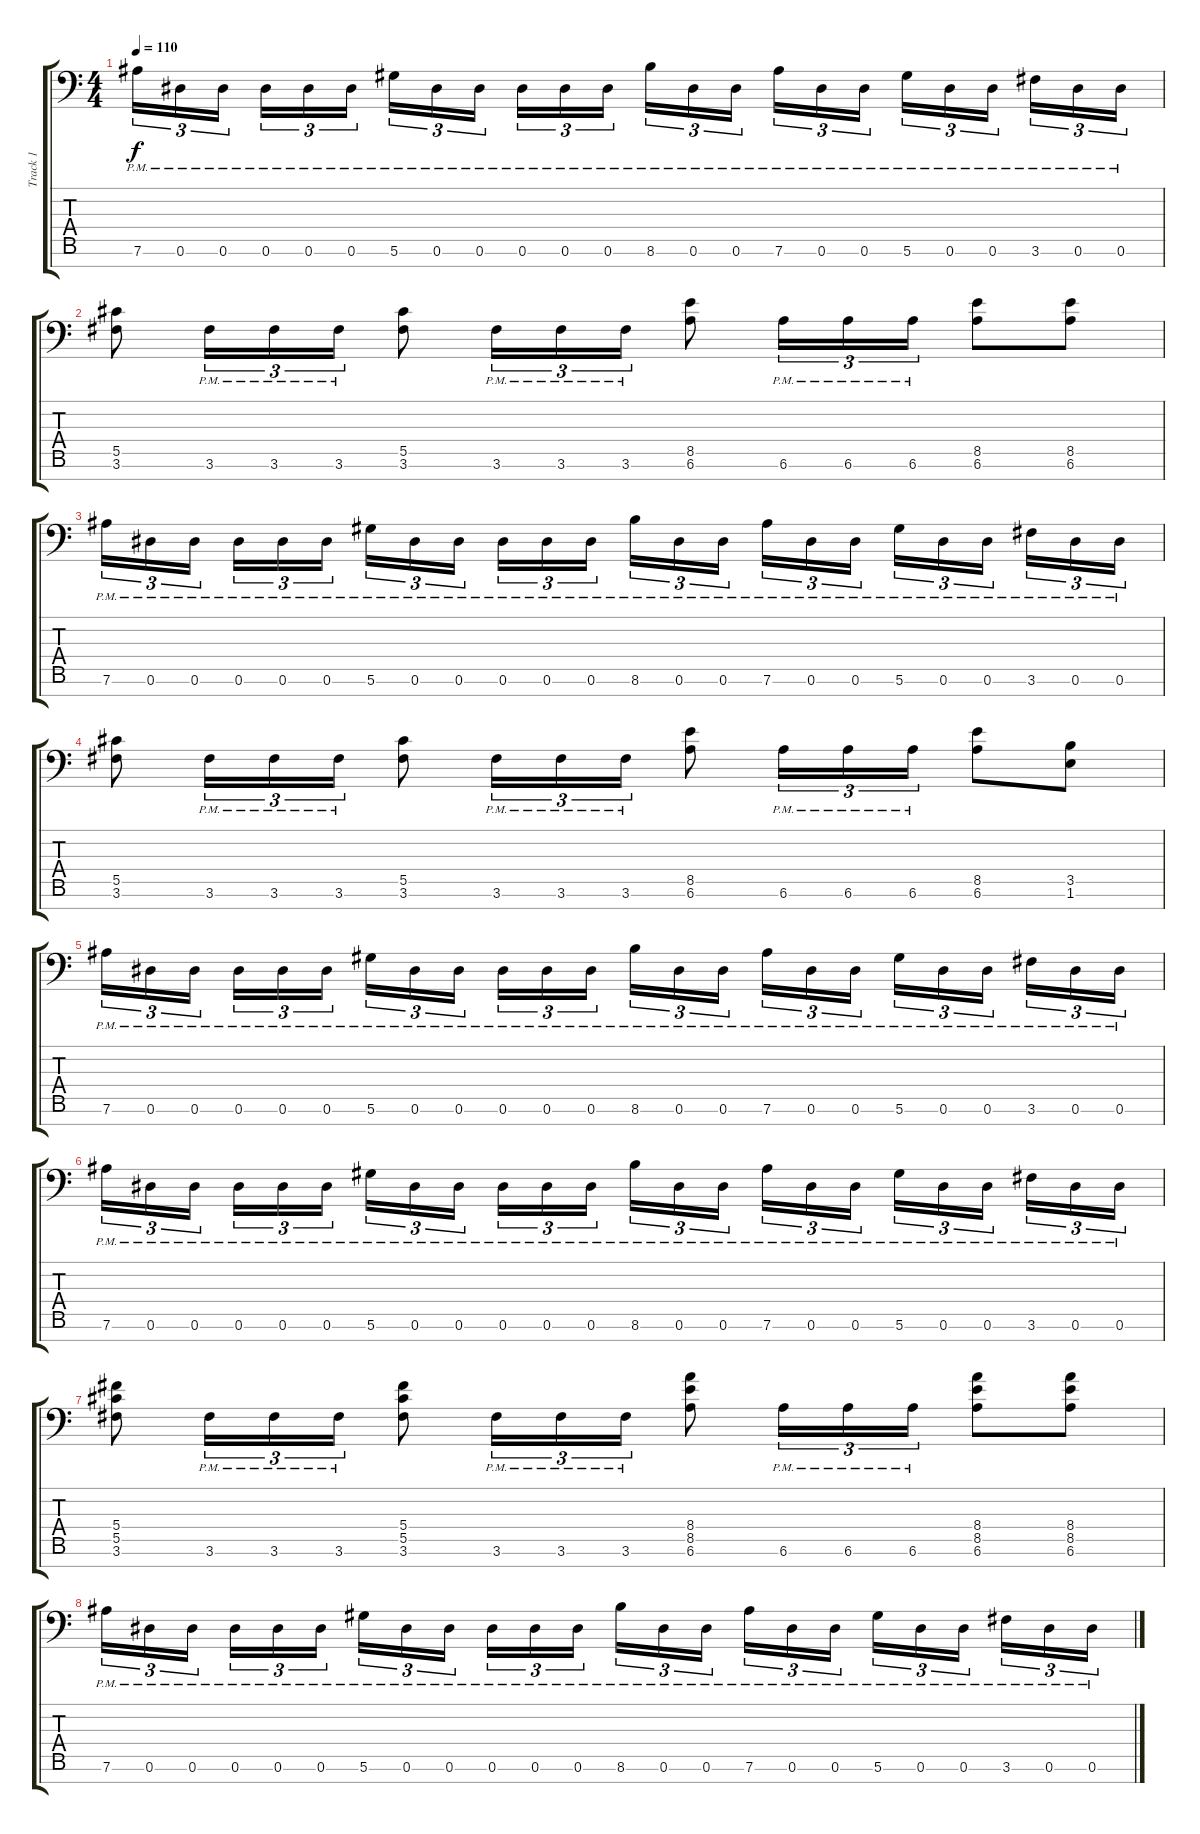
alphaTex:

\track ("Track 1" "Track 1") {instrument distortionguitar}
\staff {score tabs}
\tuning (Eb4 Bb3 Gb3 Db3 Ab2 Eb2 Bb1) {hide}
\ts (4 4)
\tempo 110
\clef f4
\ks c
7.6{pm}.16{tu (3 2) dy f} 0.6{pm}.16{tu (3 2)} 0.6{pm}.16{tu (3 2) beam splitsecondary} 0.6{pm}.16{tu (3 2)} 0.6{pm}.16{tu (3 2)} 0.6{pm}.16{tu (3 2)} 5.6{pm}.16{tu (3 2)} 0.6{pm}.16{tu (3 2)} 0.6{pm}.16{tu (3 2) beam splitsecondary} 0.6{pm}.16{tu (3 2)} 0.6{pm}.16{tu (3 2)} 0.6{pm}.16{tu (3 2)} 8.6{pm}.16{tu (3 2)} 0.6{pm}.16{tu (3 2)} 0.6{pm}.16{tu (3 2) beam splitsecondary} 7.6{pm}.16{tu (3 2)} 0.6{pm}.16{tu (3 2)} 0.6{pm}.16{tu (3 2)} 5.6{pm}.16{tu (3 2)} 0.6{pm}.16{tu (3 2)} 0.6{pm}.16{tu (3 2) beam splitsecondary} 3.6{pm}.16{tu (3 2)} 0.6{pm}.16{tu (3 2)} 0.6{pm}.16{tu (3 2)} |
(5.5 3.6).8 3.6{pm}.16{tu (3 2)} 3.6{pm}.16{tu (3 2)} 3.6{pm}.16{tu (3 2)} (5.5 3.6).8 3.6{pm}.16{tu (3 2)} 3.6{pm}.16{tu (3 2)} 3.6{pm}.16{tu (3 2)} (8.5 6.6).8 6.6{pm}.16{tu (3 2)} 6.6{pm}.16{tu (3 2)} 6.6{pm}.16{tu (3 2)} (8.5 6.6).8 (8.5 6.6).8 |
7.6{pm}.16{tu (3 2)} 0.6{pm}.16{tu (3 2)} 0.6{pm}.16{tu (3 2) beam splitsecondary} 0.6{pm}.16{tu (3 2)} 0.6{pm}.16{tu (3 2)} 0.6{pm}.16{tu (3 2)} 5.6{pm}.16{tu (3 2)} 0.6{pm}.16{tu (3 2)} 0.6{pm}.16{tu (3 2) beam splitsecondary} 0.6{pm}.16{tu (3 2)} 0.6{pm}.16{tu (3 2)} 0.6{pm}.16{tu (3 2)} 8.6{pm}.16{tu (3 2)} 0.6{pm}.16{tu (3 2)} 0.6{pm}.16{tu (3 2) beam splitsecondary} 7.6{pm}.16{tu (3 2)} 0.6{pm}.16{tu (3 2)} 0.6{pm}.16{tu (3 2)} 5.6{pm}.16{tu (3 2)} 0.6{pm}.16{tu (3 2)} 0.6{pm}.16{tu (3 2) beam splitsecondary} 3.6{pm}.16{tu (3 2)} 0.6{pm}.16{tu (3 2)} 0.6{pm}.16{tu (3 2)} |
(5.5 3.6).8 3.6{pm}.16{tu (3 2)} 3.6{pm}.16{tu (3 2)} 3.6{pm}.16{tu (3 2)} (5.5 3.6).8 3.6{pm}.16{tu (3 2)} 3.6{pm}.16{tu (3 2)} 3.6{pm}.16{tu (3 2)} (8.5 6.6).8 6.6{pm}.16{tu (3 2)} 6.6{pm}.16{tu (3 2)} 6.6{pm}.16{tu (3 2)} (8.5 6.6).8 (3.5 1.6).8 |
7.6{pm}.16{tu (3 2)} 0.6{pm}.16{tu (3 2)} 0.6{pm}.16{tu (3 2) beam splitsecondary} 0.6{pm}.16{tu (3 2)} 0.6{pm}.16{tu (3 2)} 0.6{pm}.16{tu (3 2)} 5.6{pm}.16{tu (3 2)} 0.6{pm}.16{tu (3 2)} 0.6{pm}.16{tu (3 2) beam splitsecondary} 0.6{pm}.16{tu (3 2)} 0.6{pm}.16{tu (3 2)} 0.6{pm}.16{tu (3 2)} 8.6{pm}.16{tu (3 2)} 0.6{pm}.16{tu (3 2)} 0.6{pm}.16{tu (3 2) beam splitsecondary} 7.6{pm}.16{tu (3 2)} 0.6{pm}.16{tu (3 2)} 0.6{pm}.16{tu (3 2)} 5.6{pm}.16{tu (3 2)} 0.6{pm}.16{tu (3 2)} 0.6{pm}.16{tu (3 2) beam splitsecondary} 3.6{pm}.16{tu (3 2)} 0.6{pm}.16{tu (3 2)} 0.6{pm}.16{tu (3 2)} |
7.6{pm}.16{tu (3 2)} 0.6{pm}.16{tu (3 2)} 0.6{pm}.16{tu (3 2) beam splitsecondary} 0.6{pm}.16{tu (3 2)} 0.6{pm}.16{tu (3 2)} 0.6{pm}.16{tu (3 2)} 5.6{pm}.16{tu (3 2)} 0.6{pm}.16{tu (3 2)} 0.6{pm}.16{tu (3 2) beam splitsecondary} 0.6{pm}.16{tu (3 2)} 0.6{pm}.16{tu (3 2)} 0.6{pm}.16{tu (3 2)} 8.6{pm}.16{tu (3 2)} 0.6{pm}.16{tu (3 2)} 0.6{pm}.16{tu (3 2) beam splitsecondary} 7.6{pm}.16{tu (3 2)} 0.6{pm}.16{tu (3 2)} 0.6{pm}.16{tu (3 2)} 5.6{pm}.16{tu (3 2)} 0.6{pm}.16{tu (3 2)} 0.6{pm}.16{tu (3 2) beam splitsecondary} 3.6{pm}.16{tu (3 2)} 0.6{pm}.16{tu (3 2)} 0.6{pm}.16{tu (3 2)} |
(5.4 5.5 3.6).8 3.6{pm}.16{tu (3 2)} 3.6{pm}.16{tu (3 2)} 3.6{pm}.16{tu (3 2)} (5.4 5.5 3.6).8 3.6{pm}.16{tu (3 2)} 3.6{pm}.16{tu (3 2)} 3.6{pm}.16{tu (3 2)} (8.4 8.5 6.6).8 6.6{pm}.16{tu (3 2)} 6.6{pm}.16{tu (3 2)} 6.6{pm}.16{tu (3 2)} (8.4 8.5 6.6).8 (8.4 8.5 6.6).8 |
7.6{pm}.16{tu (3 2)} 0.6{pm}.16{tu (3 2)} 0.6{pm}.16{tu (3 2) beam splitsecondary} 0.6{pm}.16{tu (3 2)} 0.6{pm}.16{tu (3 2)} 0.6{pm}.16{tu (3 2)} 5.6{pm}.16{tu (3 2)} 0.6{pm}.16{tu (3 2)} 0.6{pm}.16{tu (3 2) beam splitsecondary} 0.6{pm}.16{tu (3 2)} 0.6{pm}.16{tu (3 2)} 0.6{pm}.16{tu (3 2)} 8.6{pm}.16{tu (3 2)} 0.6{pm}.16{tu (3 2)} 0.6{pm}.16{tu (3 2) beam splitsecondary} 7.6{pm}.16{tu (3 2)} 0.6{pm}.16{tu (3 2)} 0.6{pm}.16{tu (3 2)} 5.6{pm}.16{tu (3 2)} 0.6{pm}.16{tu (3 2)} 0.6{pm}.16{tu (3 2) beam splitsecondary} 3.6{pm}.16{tu (3 2)} 0.6{pm}.16{tu (3 2)} 0.6{pm}.16{tu (3 2)}
